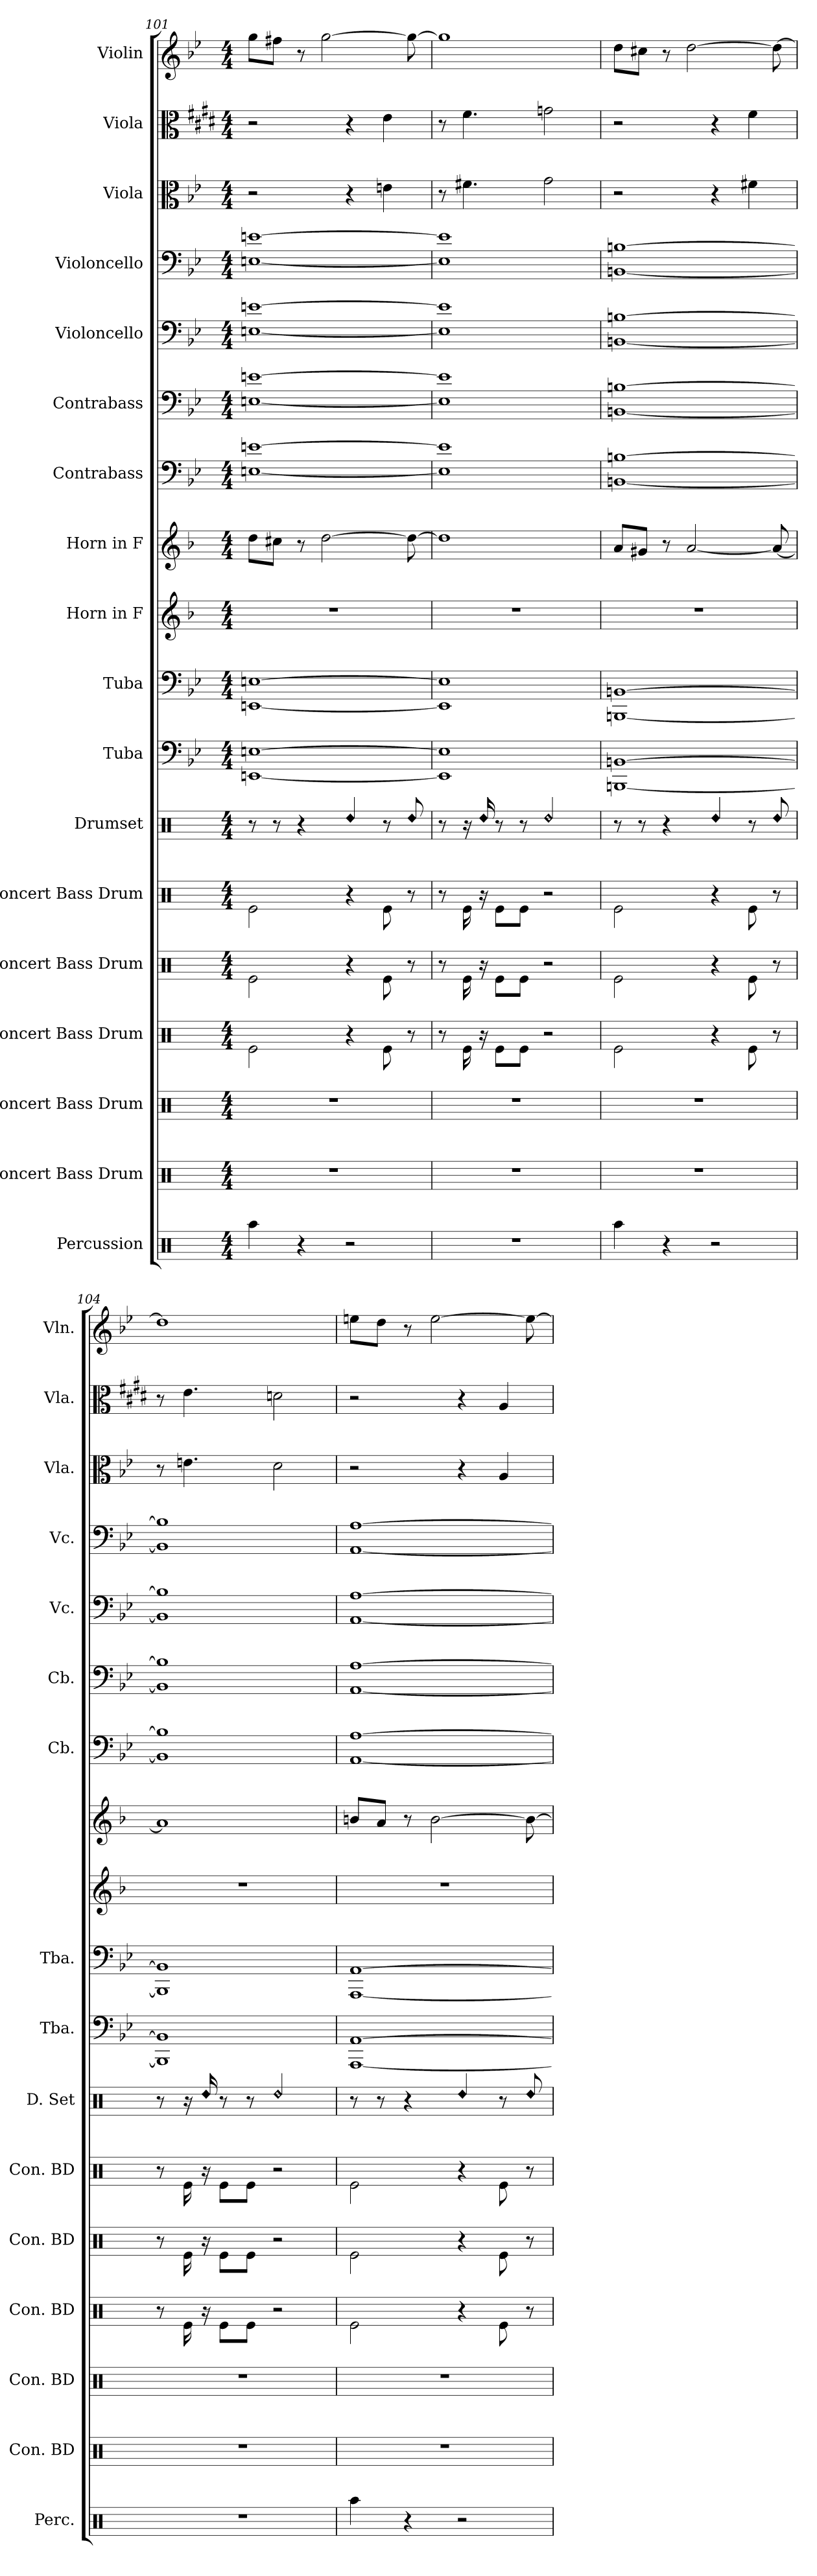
**kern	**kern	**kern	**kern	**kern	**kern	**kern	**kern	**kern	**kern	**kern	**kern	**kern	**kern	**kern	**kern	**kern	**kern
*part18	*part17	*part16	*part15	*part14	*part13	*part12	*part11	*part10	*part9	*part8	*part7	*part6	*part5	*part4	*part3	*part2	*part1
*staff18	*staff17	*staff16	*staff15	*staff14	*staff13	*staff12	*staff11	*staff10	*staff9	*staff8	*staff7	*staff6	*staff5	*staff4	*staff3	*staff2	*staff1
*I"Percussion	*I"Concert Bass Drum	*I"Concert Bass Drum	*I"Concert Bass Drum	*I"Concert Bass Drum	*I"Concert Bass Drum	*I"Drumset	*I"Tuba	*I"Tuba	*I"Horn in F	*I"Horn in F	*I"Contrabass	*I"Contrabass	*I"Violoncello	*I"Violoncello	*I"Viola	*I"Viola	*I"Violin
*I'Perc.	*I'Con. BD	*I'Con. BD	*I'Con. BD	*I'Con. BD	*I'Con. BD	*I'D. Set	*I'Tba.	*I'Tba.	*	*	*I'Cb.	*I'Cb.	*I'Vc.	*I'Vc.	*I'Vla.	*I'Vla.	*I'Vln.
*clefX	*clefX	*clefX	*clefX	*clefX	*clefX	*clefX	*clefF4	*clefF4	*clefG2	*clefG2	*clefF4	*clefF4	*clefF4	*clefF4	*clefC3	*clefC3	*clefG2
*	*	*	*	*	*	*	*	*	*ITrd4c7	*ITrd4c7	*ITrd7c12	*ITrd7c12	*	*	*	*	*
*k[]	*k[]	*k[]	*k[]	*k[]	*k[]	*k[]	*k[b-e-]	*k[b-e-]	*k[b-e-]	*k[b-e-]	*k[b-e-]	*k[b-e-]	*k[b-e-]	*k[b-e-]	*k[b-e-]	*k[f#c#g#d#]	*k[b-e-]
*M4/4	*M4/4	*M4/4	*M4/4	*M4/4	*M4/4	*M4/4	*M4/4	*M4/4	*M4/4	*M4/4	*M4/4	*M4/4	*M4/4	*M4/4	*M4/4	*M4/4	*M4/4
=101	=101	=101	=101	=101	=101	=101	=101	=101	=101	=101	=101	=101	=101	=101	=101	=101	=101
4Raa\	1r	1r	2Re\	2Re\	2Re\	8r	[1EEn [1En	[1EEn [1En	1r	8g\L	[1EEn [1En	[1EEn [1En	[1En [1en	[1En [1en	2r	2r	8gg\L
.	.	.	.	.	.	8r	.	.	.	8f#X\J	.	.	.	.	.	.	8ff#X\J
4r	.	.	.	.	.	4r	.	.	.	8r	.	.	.	.	.	.	8r
.	.	.	.	.	.	.	.	.	.	[2g\	.	.	.	.	.	.	[2gg\
!	!	!	!	!	!	!LO:N:head=diamond	!	!	!	!	!	!	!	!	!	!	!
2r	.	.	4r	4r	4r	4Rdd/	.	.	.	.	.	.	.	.	4r	4r	.
.	.	.	8Re\	8Re\	8Re\	8r	.	.	.	.	.	.	.	.	4en\	4e\	.
!	!	!	!	!	!	!LO:N:head=diamond	!	!	!	!	!	!	!	!	!	!	!
.	.	.	8r	8r	8r	8Rdd/	.	.	.	8g\_	.	.	.	.	.	.	8gg\_
=102	=102	=102	=102	=102	=102	=102	=102	=102	=102	=102	=102	=102	=102	=102	=102	=102	=102
1r	1r	1r	8r	8r	8r	8r	1EE] 1E]	1EE] 1E]	1r	1g]	1EE] 1E]	1EE] 1E]	1E] 1e]	1E] 1e]	8r	8r	1gg]
.	.	.	16Re\	16Re\	16Re\	16r	.	.	.	.	.	.	.	.	4.f#X\	4.f#\	.
!	!	!	!	!	!	!LO:N:head=diamond	!	!	!	!	!	!	!	!	!	!	!
.	.	.	16r	16r	16r	16Rdd/	.	.	.	.	.	.	.	.	.	.	.
.	.	.	8Re\L	8Re\L	8Re\L	8r	.	.	.	.	.	.	.	.	.	.	.
.	.	.	8Re\J	8Re\J	8Re\J	8r	.	.	.	.	.	.	.	.	.	.	.
!	!	!	!	!	!	!LO:N:head=diamond	!	!	!	!	!	!	!	!	!	!	!
.	.	.	2r	2r	2r	2Rdd/	.	.	.	.	.	.	.	.	2g\	2gn\	.
=103	=103	=103	=103	=103	=103	=103	=103	=103	=103	=103	=103	=103	=103	=103	=103	=103	=103
4Raa\	1r	1r	2Re\	2Re\	2Re\	8r	[1BBBn [1BBn	[1BBBn [1BBn	1r	8d/L	[1BBBn [1BBn	[1BBBn [1BBn	[1BBn [1Bn	[1BBn [1Bn	2r	2r	8dd\L
.	.	.	.	.	.	8r	.	.	.	8c#X/J	.	.	.	.	.	.	8cc#X\J
4r	.	.	.	.	.	4r	.	.	.	8r	.	.	.	.	.	.	8r
.	.	.	.	.	.	.	.	.	.	[2d/	.	.	.	.	.	.	[2dd\
!	!	!	!	!	!	!LO:N:head=diamond	!	!	!	!	!	!	!	!	!	!	!
2r	.	.	4r	4r	4r	4Rdd/	.	.	.	.	.	.	.	.	4r	4r	.
.	.	.	8Re\	8Re\	8Re\	8r	.	.	.	.	.	.	.	.	4f#X\	4f#\	.
!	!	!	!	!	!	!LO:N:head=diamond	!	!	!	!	!	!	!	!	!	!	!
.	.	.	8r	8r	8r	8Rdd/	.	.	.	8d/_	.	.	.	.	.	.	8dd\_
=104	=104	=104	=104	=104	=104	=104	=104	=104	=104	=104	=104	=104	=104	=104	=104	=104	=104
1r	1r	1r	8r	8r	8r	8r	1BBB] 1BB]	1BBB] 1BB]	1r	1d]	1BBB] 1BB]	1BBB] 1BB]	1BB] 1B]	1BB] 1B]	8r	8r	1dd]
.	.	.	16Re\	16Re\	16Re\	16r	.	.	.	.	.	.	.	.	4.en\	4.e\	.
!	!	!	!	!	!	!LO:N:head=diamond	!	!	!	!	!	!	!	!	!	!	!
.	.	.	16r	16r	16r	16Rdd/	.	.	.	.	.	.	.	.	.	.	.
.	.	.	8Re\L	8Re\L	8Re\L	8r	.	.	.	.	.	.	.	.	.	.	.
.	.	.	8Re\J	8Re\J	8Re\J	8r	.	.	.	.	.	.	.	.	.	.	.
!	!	!	!	!	!	!LO:N:head=diamond	!	!	!	!	!	!	!	!	!	!	!
.	.	.	2r	2r	2r	2Rdd/	.	.	.	.	.	.	.	.	2d\	2dn\	.
!!LO:PB:g=z
=105	=105	=105	=105	=105	=105	=105	=105	=105	=105	=105	=105	=105	=105	=105	=105	=105	=105
4Raa\	1r	1r	2Re\	2Re\	2Re\	8r	[1AAA [1AA	[1AAA [1AA	1r	8en/L	[1AAA [1AA	[1AAA [1AA	[1AA [1A	[1AA [1A	2r	2r	8een\L
.	.	.	.	.	.	8r	.	.	.	8d/J	.	.	.	.	.	.	8dd\J
4r	.	.	.	.	.	4r	.	.	.	8r	.	.	.	.	.	.	8r
.	.	.	.	.	.	.	.	.	.	[2e\	.	.	.	.	.	.	[2ee\
!	!	!	!	!	!	!LO:N:head=diamond	!	!	!	!	!	!	!	!	!	!	!
2r	.	.	4r	4r	4r	4Rdd/	.	.	.	.	.	.	.	.	4r	4r	.
.	.	.	8Re\	8Re\	8Re\	8r	.	.	.	.	.	.	.	.	4A/	4A/	.
!	!	!	!	!	!	!LO:N:head=diamond	!	!	!	!	!	!	!	!	!	!	!
.	.	.	8r	8r	8r	8Rdd/	.	.	.	8e\_	.	.	.	.	.	.	8ee\_
=	=	=	=	=	=	=	=	=	=	=	=	=	=	=	=	=	=
*-	*-	*-	*-	*-	*-	*-	*-	*-	*-	*-	*-	*-	*-	*-	*-	*-	*-
